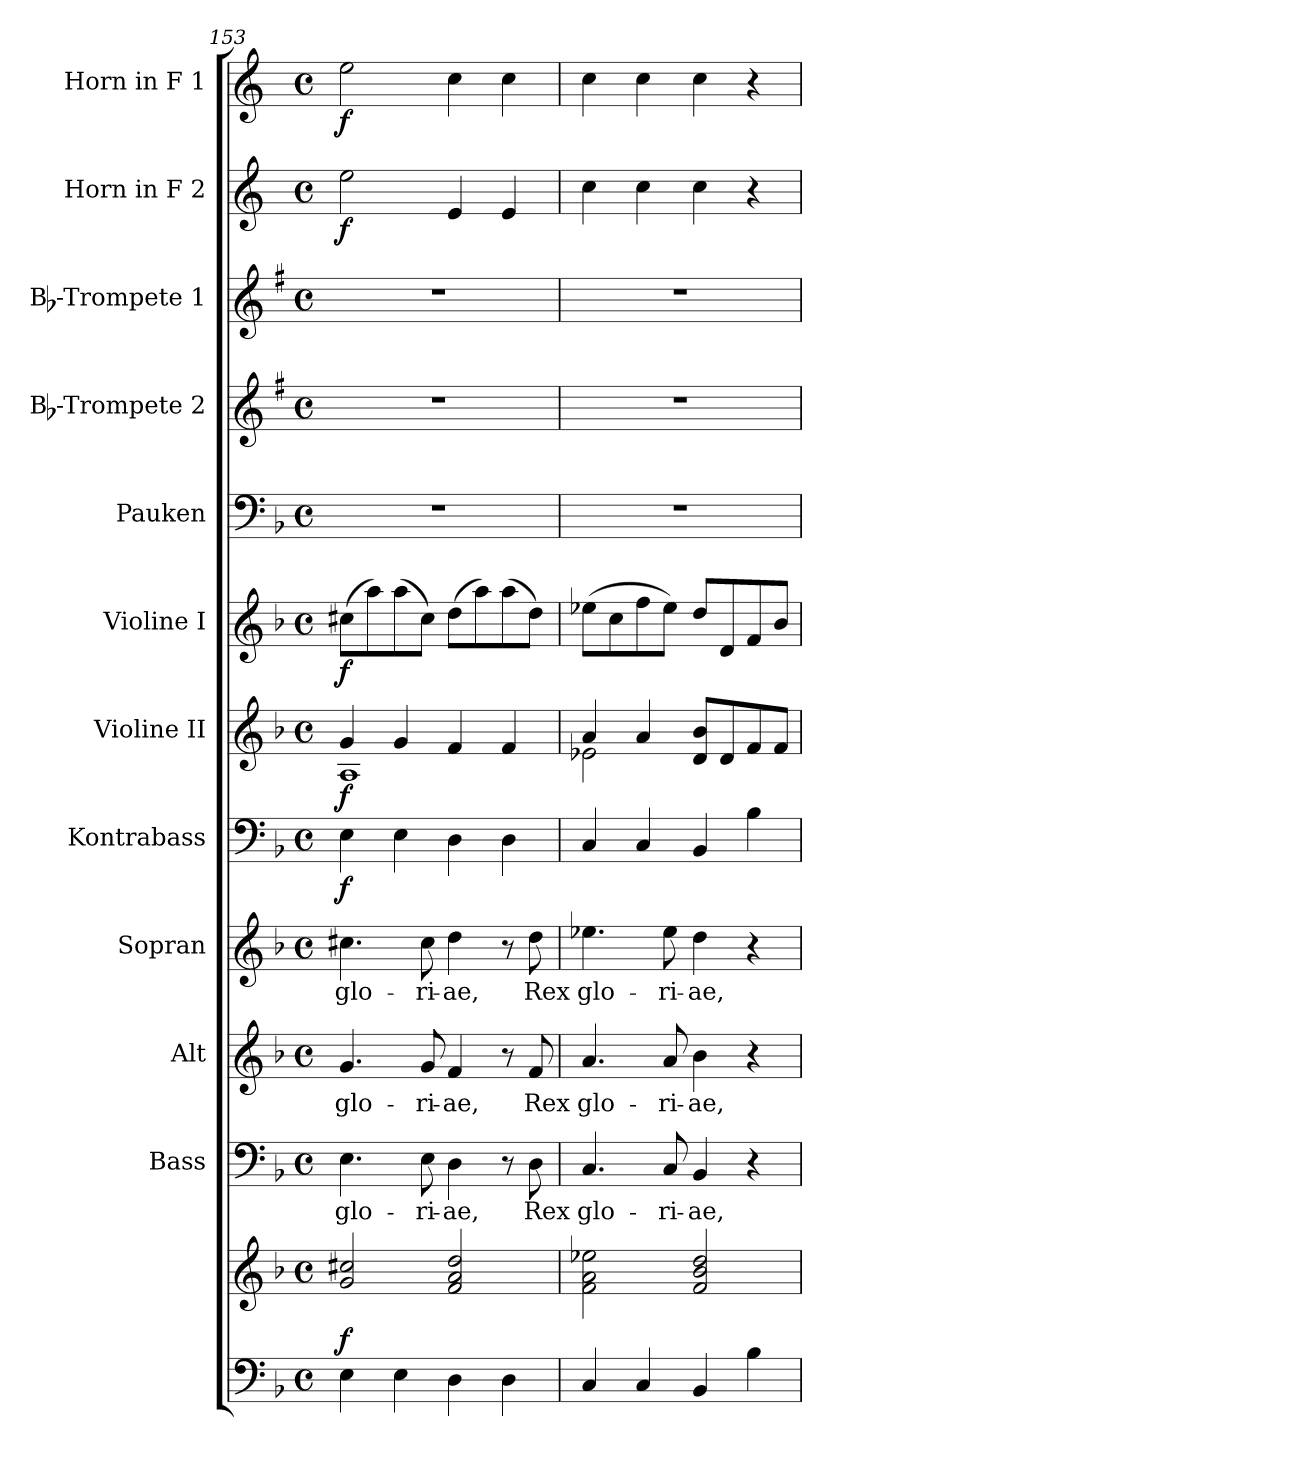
**kern	**kern	**dynam	**kern	**text	**kern	**text	**kern	**text	**kern	**dynam	**kern	**dynam	**kern	**dynam	**kern	**kern	**kern	**kern	**dynam	**kern	**dynam
*part12	*part12	*part12	*part11	*part11	*part10	*part10	*part9	*part9	*part8	*part8	*part7	*part7	*part6	*part6	*part5	*part4	*part3	*part2	*part2	*part1	*part1
*staff13	*staff12	*staff12/13	*staff11	*staff11	*staff10	*staff10	*staff9	*staff9	*staff8	*staff8	*staff7	*staff7	*staff6	*staff6	*staff5	*staff4	*staff3	*staff2	*staff2	*staff1	*staff1
*	*	*	*I"Bass	*	*I"Alt	*	*I"Sopran	*	*I"Kontrabass	*	*I"Violine II	*	*I"Violine I	*	*I"Pauken	*I"Bb-Trompete 2	*I"Bb-Trompete 1	*I"Horn in F 2	*	*I"Horn in F 1	*
*	*	*	*I'B.	*	*I'A.	*	*I'S.	*	*I'Kb.	*	*I'Vl. II	*	*I'Vl. I	*	*I'Pk.	*I'Bb Trp. 2	*I'Bb Trp. 1	*	*	*	*
*clefF4	*clefG2	*	*clefF4	*	*clefG2	*	*clefG2	*	*clefF4	*	*clefG2	*	*clefG2	*	*clefF4	*clefG2	*clefG2	*clefG2	*	*clefG2	*
*	*	*	*	*	*	*	*	*	*ITrd7c12	*	*	*	*	*	*	*ITrd1c2	*ITrd1c2	*ITrd4c7	*	*ITrd4c7	*
*k[b-]	*k[b-]	*	*k[b-]	*	*k[b-]	*	*k[b-]	*	*k[b-]	*	*k[b-]	*	*k[b-]	*	*k[b-]	*k[b-]	*k[b-]	*k[b-]	*	*k[b-]	*
*F:	*F:	*	*F:	*	*F:	*	*F:	*	*F:	*	*F:	*	*F:	*	*F:	*F:	*F:	*F:	*	*F:	*
*M4/4	*M4/4	*	*M4/4	*	*M4/4	*	*M4/4	*	*M4/4	*	*M4/4	*	*M4/4	*	*M4/4	*M4/4	*M4/4	*M4/4	*	*M4/4	*
*met(c)	*met(c)	*	*met(c)	*	*met(c)	*	*met(c)	*	*met(c)	*	*met(c)	*	*met(c)	*	*met(c)	*met(c)	*met(c)	*met(c)	*	*met(c)	*
=153	=153	=153	=153	=153	=153	=153	=153	=153	=153	=153	=153	=153	=153	=153	=153	=153	=153	=153	=153	=153	=153
!	!	!LO:DY:a=2	!	!LO:LY:b	!	!LO:LY:b	!	!LO:LY:b	!	!LO:DY:b	!	!LO:DY:b	!	!LO:DY:b	!	!	!	!	!LO:DY:b	!	!LO:DY:b
*	*	*	*	*	*	*	*	*	*	*	*^	*	*	*	*	*	*	*	*	*	*
4E\	2g/ 2cc#X/	f	4.E\	glo-	4.g/	glo-	4.cc#X\	glo-	4EE\	f	4g/	1A	f	(>8cc#X\L	f	1r	1r	1r	2a\	f	2a\	f
.	.	.	.	.	.	.	.	.	.	.	.	.	.	8aa\)	.	.	.	.	.	.	.	.
4E\	.	.	.	.	.	.	.	.	4EE\	.	4g/	.	.	(>8aa\	.	.	.	.	.	.	.	.
!	!	!	!	!LO:LY:b	!	!LO:LY:b	!	!LO:LY:b	!	!	!	!	!	!	!	!	!	!	!	!	!	!
.	.	.	8E\	-ri-	8g/	-ri-	8cc#\	-ri-	.	.	.	.	.	8cc#\J)	.	.	.	.	.	.	.	.
!	!	!	!	!LO:LY:b	!	!LO:LY:b	!	!LO:LY:b	!	!	!	!	!	!	!	!	!	!	!	!	!	!
4D\	2f/ 2a/ 2dd/	.	4D\	-ae,	4f/	-ae,	4dd\	-ae,	4DD\	.	4f/	.	.	(>8dd\L	.	.	.	.	4A/	.	4f\	.
.	.	.	.	.	.	.	.	.	.	.	.	.	.	8aa\)	.	.	.	.	.	.	.	.
4D\	.	.	8r	.	8r	.	8r	.	4DD\	.	4f/	.	.	(>8aa\	.	.	.	.	4A/	.	4f\	.
!	!	!	!	!LO:LY:b	!	!LO:LY:b	!	!LO:LY:b	!	!	!	!	!	!	!	!	!	!	!	!	!	!
.	.	.	8D\	Rex	8f/	Rex	8dd\	Rex	.	.	.	.	.	8dd\J)	.	.	.	.	.	.	.	.
!!LO:PB:g=z
=154	=154	=154	=154	=154	=154	=154	=154	=154	=154	=154	=154	=154	=154	=154	=154	=154	=154	=154	=154	=154	=154	=154
!	!	!	!	!LO:LY:b	!	!LO:LY:b	!	!LO:LY:b	!	!	!	!	!	!	!	!	!	!	!	!	!	!
4C/	2f\ 2a\ 2ee-X\	.	4.C/	glo-	4.a/	glo-	4.ee-X\	glo-	4CC/	.	4a/	2e-X\	.	(>8ee-X\L	.	1r	1r	1r	4f\	.	4f\	.
.	.	.	.	.	.	.	.	.	.	.	.	.	.	8cc\	.	.	.	.	.	.	.	.
4C/	.	.	.	.	.	.	.	.	4CC/	.	4a/	.	.	8ff\	.	.	.	.	4f\	.	4f\	.
!	!	!	!	!LO:LY:b	!	!LO:LY:b	!	!LO:LY:b	!	!	!	!	!	!	!	!	!	!	!	!	!	!
.	.	.	8C/	-ri-	8a/	-ri-	8ee-\	-ri-	.	.	.	.	.	8ee-\J)	.	.	.	.	.	.	.	.
!	!	!	!	!LO:LY:b	!	!LO:LY:b	!	!LO:LY:b	!	!	!	!	!	!	!	!	!	!	!	!	!	!
4BB-/	2f/ 2b-/ 2dd/	.	4BB-/	-ae,	4b-\	-ae,	4dd\	-ae,	4BBB-/	.	8d/ 8b-/L	2ryy	.	8dd/L	.	.	.	.	4f\	.	4f\	.
.	.	.	.	.	.	.	.	.	.	.	8d/	.	.	8d/	.	.	.	.	.	.	.	.
4B-\	.	.	4r	.	4r	.	4r	.	4BB-\	.	8f/	.	.	8f/	.	.	.	.	4r	.	4r	.
.	.	.	.	.	.	.	.	.	.	.	8f/J	.	.	8b-/J	.	.	.	.	.	.	.	.
*	*	*	*	*	*	*	*	*	*	*	*v	*v	*	*	*	*	*	*	*	*	*	*
=	=	=	=	=	=	=	=	=	=	=	=	=	=	=	=	=	=	=	=	=	=
*-	*-	*-	*-	*-	*-	*-	*-	*-	*-	*-	*-	*-	*-	*-	*-	*-	*-	*-	*-	*-	*-
